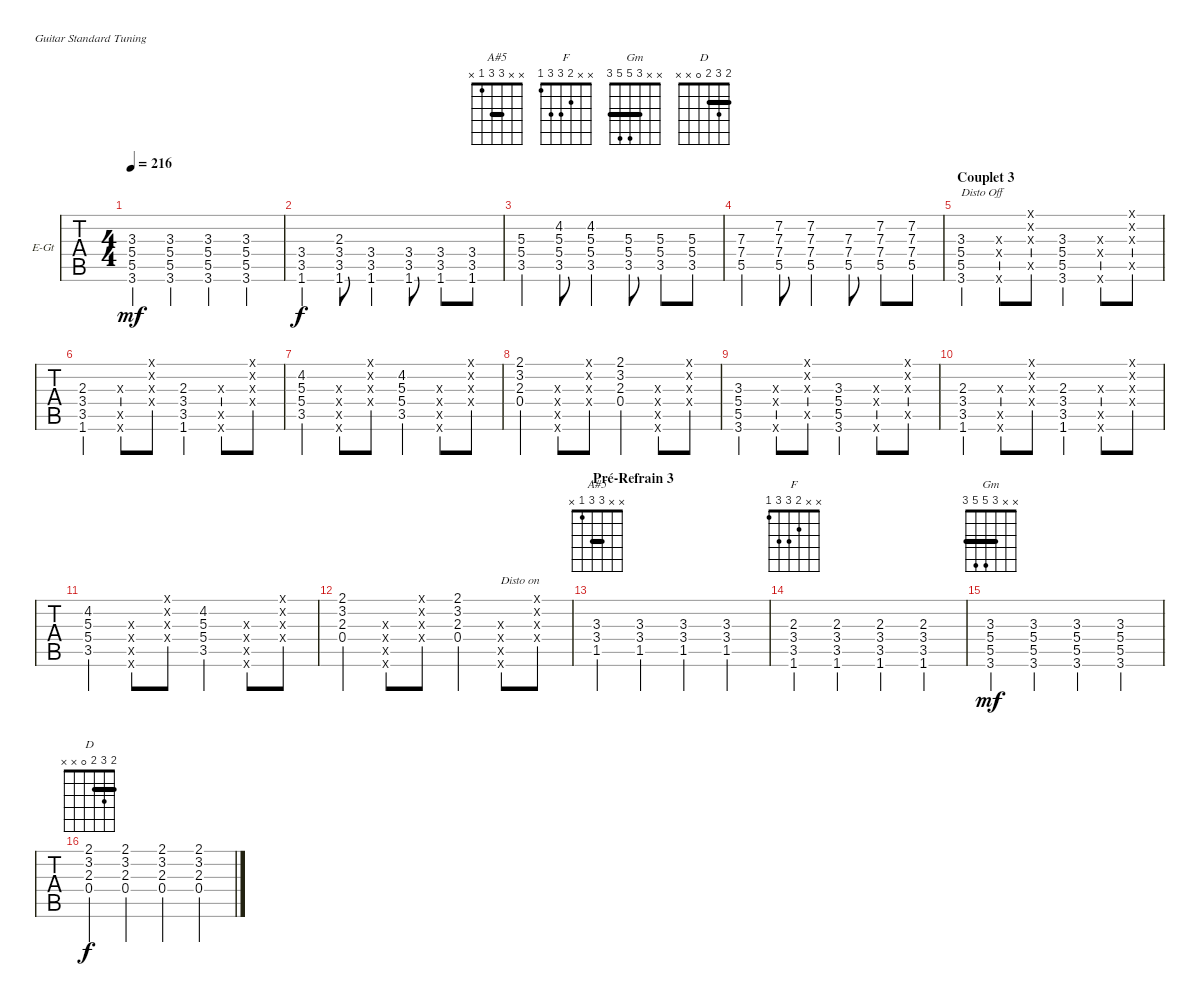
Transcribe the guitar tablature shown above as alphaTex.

\bracketExtendMode groupsimilarinstruments
\firstSystemTrackNameOrientation horizontal
\otherSystemsTrackNameOrientation horizontal
\chordDiagramsInScore
\track ("Guitare" "E-Gt") {instrument distortionguitar}
\staff {tabs}
\tuning (E4 B3 G3 D3 A2 E2)
\chord ("A#5" x x 3 3 1 x) {showfingering false barre 3}
\chord ("F" x x 2 3 3 1) {showfingering false}
\chord ("Gm" x x 3 5 5 3) {showfingering false barre 3}
\chord ("D" 2 3 2 0 x x) {showfingering false barre 2}
\ts (4 4)
\tempo 216
\clef g2
\ks c
(3.3 5.4 5.5 3.6).4{dy mf} (3.3 5.4 5.5 3.6).4 (3.3 5.4 5.5 3.6).4 (3.3 5.4 5.5 3.6).4 |
(3.4 3.5 1.6).4{dy f} (2.3 3.4 3.5 1.6).8 (3.4 3.5 1.6).4 (3.4 3.5 1.6).8 (3.4 3.5 1.6).8 (3.4 3.5 1.6).8 |
(5.3 5.4 3.5).4 (4.2 5.3 5.4 3.5).8 (4.2 5.3 5.4 3.5).4 (5.3 5.4 3.5).8 (5.3 5.4 3.5).8 (5.3 5.4 3.5).8 |
(7.3 7.4 5.5).4 (7.2 7.3 7.4 5.5).8 (7.2 7.3 7.4 5.5).4 (7.3 7.4 5.5).8 (7.2 7.3 7.4 5.5).8 (7.2 7.3 7.4 5.5).8 |
\section ("" "Couplet 3")
(3.3 5.4 5.5 3.6).4{txt "Disto Off"} (0.3{x} 0.4{x} 0.6{x}).8 (0.1{x} 0.2{x} 0.3{x} 0.5{x}).8 (3.3 5.4 5.5 3.6).4 (0.3{x} 0.4{x} 0.6{x}).8 (0.1{x} 0.2{x} 0.3{x} 0.5{x}).8 |
(2.3 3.4 3.5 1.6).4 (0.3{x} 0.5{x} 0.6{x}).8 (0.1{x} 0.2{x} 0.3{x} 0.4{x}).8 (2.3 3.4 3.5 1.6).4 (0.3{x} 0.5{x} 0.6{x}).8 (0.1{x} 0.2{x} 0.3{x} 0.4{x}).8 |
(4.2 5.3 5.4 3.5).4 (0.3{x} 0.4{x} 0.5{x} 0.6{x}).8 (0.1{x} 0.2{x} 0.3{x} 0.4{x}).8 (4.2 5.3 5.4 3.5).4 (0.3{x} 0.4{x} 0.5{x} 0.6{x}).8 (0.1{x} 0.2{x} 0.3{x} 0.4{x}).8 |
(2.1 3.2 2.3 0.4).4 (0.3{x} 0.4{x} 0.5{x} 0.6{x}).8 (0.1{x} 0.2{x} 0.3{x} 0.4{x}).8 (2.1 3.2 2.3 0.4).4 (0.3{x} 0.4{x} 0.5{x} 0.6{x}).8 (0.1{x} 0.2{x} 0.3{x} 0.4{x}).8 |
(3.3 5.4 5.5 3.6).4 (0.3{x} 0.4{x} 0.6{x}).8 (0.1{x} 0.2{x} 0.3{x} 0.5{x}).8 (3.3 5.4 5.5 3.6).4 (0.3{x} 0.4{x} 0.6{x}).8 (0.1{x} 0.2{x} 0.3{x} 0.5{x}).8 |
(2.3 3.4 3.5 1.6).4 (0.3{x} 0.5{x} 0.6{x}).8 (0.1{x} 0.2{x} 0.3{x} 0.4{x}).8 (2.3 3.4 3.5 1.6).4 (0.3{x} 0.5{x} 0.6{x}).8 (0.1{x} 0.2{x} 0.3{x} 0.4{x}).8 |
(4.2 5.3 5.4 3.5).4 (0.3{x} 0.4{x} 0.5{x} 0.6{x}).8 (0.1{x} 0.2{x} 0.3{x} 0.4{x}).8 (4.2 5.3 5.4 3.5).4 (0.3{x} 0.4{x} 0.5{x} 0.6{x}).8 (0.1{x} 0.2{x} 0.3{x} 0.4{x}).8 |
(2.1 3.2 2.3 0.4).4 (0.3{x} 0.4{x} 0.5{x} 0.6{x}).8 (0.1{x} 0.2{x} 0.3{x} 0.4{x}).8 (2.1 3.2 2.3 0.4).4 (0.3{x} 0.4{x} 0.5{x} 0.6{x}).8{txt "Disto on"} (0.1{x} 0.2{x} 0.3{x} 0.4{x}).8 |
\section ("" "Pré-Refrain 3")
(3.3 3.4 1.5).4{ch "A#5"} (3.3 3.4 1.5).4 (3.3 3.4 1.5).4 (3.3 3.4 1.5).4 |
(2.3 3.4 3.5 1.6).4{ch "F"} (2.3 3.4 3.5 1.6).4 (2.3 3.4 3.5 1.6).4 (2.3 3.4 3.5 1.6).4 |
(3.3 5.4 5.5 3.6).4{ch "Gm" dy mf} (3.3 5.4 5.5 3.6).4 (3.3 5.4 5.5 3.6).4 (3.3 5.4 5.5 3.6).4 |
(2.1 3.2 2.3 0.4).4{ch "D" dy f} (2.1 3.2 2.3 0.4).4 (2.1 3.2 2.3 0.4).4 (2.1 3.2 2.3 0.4).4
